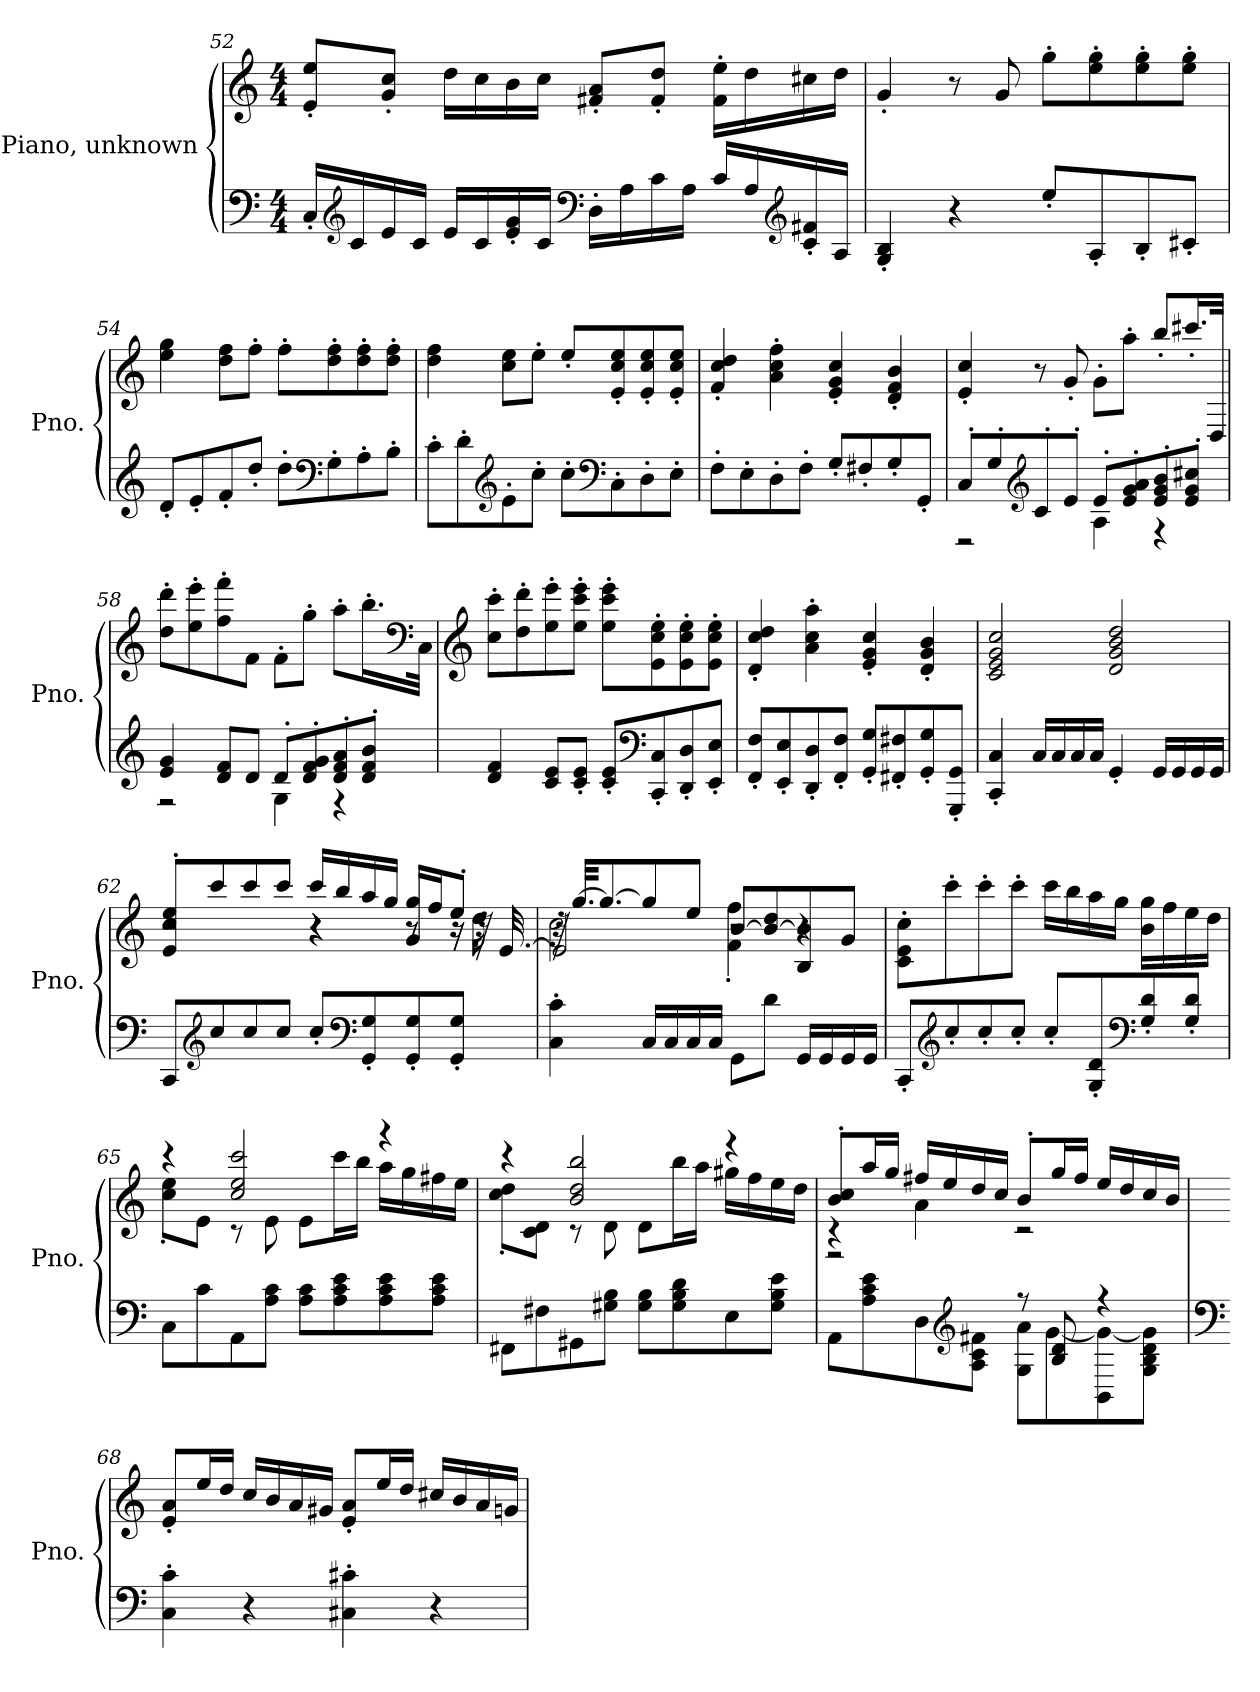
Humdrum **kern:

**kern	**kern
*part1	*part1
*staff2	*staff1
*I"Piano, unknown	*
*I'Pno.	*
!!LO:LB:g=z
*clefF4	*clefG2
*k[]	*k[]
*M4/4	*M4/4
=52	=52
16C'/LL	8e/' 8ee/'L
*clefG2	*
16c/	.
16e/	8g/' 8cc/'J
16c/JJ	.
16e/LL	16dd\LL
16c/	16cc\
16e/' 16g/'	16b\
16c/JJ	16cc\JJ
*clefF4	*
16D'\LL	8f#X/' 8a/'L
16A\	.
16c\	8f#/' 8dd/'J
16A\JJ	.
16c/LL	16f#\' 16ee\'LL
16A/	16dd\
*clefG2	*
16c/' 16f#X/'	16cc#X\
16A/JJ	16dd\JJ
=53	=53
4G/' 4B/'	4g'/
4r	8r
.	8g/
8ee'/L	8gg'\L
8A'/	8ee\' 8gg\'
8B'/	8ee\' 8gg\'
8c#X'/J	8ee\' 8gg\'J
=54	=54
8d'/L	4ee\ 4gg\
8e'/	.
8f'/	8dd\ 8ff\L
8dd'/J	8ff'\J
8dd'\L	8ff'\L
*clefF4	*
8G'\	8dd\' 8ff\'
8A'\	8dd\' 8ff\'
8B'\J	8dd\' 8ff\'J
!!LO:LB:g=z
=55	=55
8c'\L	4dd\ 4ff\
8d'\	.
*clefG2	*
8e'\	8cc\ 8ee\L
8cc'\J	8ee'\J
8cc'\L	8ee'/L
*clefF4	*
8C'\	8e/' 8cc/' 8ee/'
8D'\	8e/' 8cc/' 8ee/'
8E'\J	8e/' 8cc/' 8ee/'J
=56	=56
8F'\L	4f/' 4cc/' 4dd/'
8E'\	.
8D'\	4a\' 4cc\' 4ff\'
8F'\J	.
8G'/L	4e/' 4g/' 4cc/'
8F#X'/	.
8G'/	4d/' 4f/' 4b/'
8GG'/J	.
=57	=57
*^	*
8C'/L	2r	4e/' 4cc/'
8G'/	.	.
*clefG2	*	*
8c'/	.	8r
8e'/J	.	8g'/
8e'/L	4A\	8g'\L
8e/' 8g/' 8a/'	.	8aa'\J
8e/' 8g/' 8b/'	4r	8bb'/L
8e/' 8g/' 8cc#X/'J	.	16.ccc#X'/L
.	.	32D/JJk
!!LO:LB:g=z
=58	=58	=58
4e/ 4g/	2r	8dd\' 8ddd\'L
.	.	8ee\' 8eee\'
8d/ 8f/L	.	8ff\' 8fff\'
8d/J	.	8f\J
8d'/L	4G\	8f'\L
8d/' 8f/' 8g/'	.	8gg'\J
8d/' 8f/' 8a/'	4r	8aa'\L
8d/' 8f/' 8b/'J	.	16.bb'\L
*	*	*clefF4
.	.	32C\JJk
*v	*v	*
=59	=59
*	*clefG2
4d/ 4f/	8cc\' 8ccc\'L
.	8dd\' 8ddd\'
8c/ 8e/L	8ee\' 8eee\'
8c/' 8e/'J	8ee\' 8ccc\' 8eee\'J
8c/' 8e/'L	8ee\' 8ccc\' 8eee\'L
*clefF4	*
8CC/' 8C/'	8e\' 8cc\' 8ee\'
8DD/' 8D/'	8e\' 8cc\' 8ee\'
8EE/' 8E/'J	8e\' 8cc\' 8ee\'J
=60	=60
8FF/' 8F/'L	4d/' 4cc/' 4dd/'
8EE/' 8E/'	.
8DD/' 8D/'	4a\' 4cc\' 4aa\'
8FF/' 8F/'J	.
8GG/' 8G/'L	4e/' 4g/' 4cc/'
8FF#X/' 8F#X/'	.
8GG/' 8G/'	4d/' 4g/' 4b/'
8GGG/' 8GG/'J	.
!!LO:PB:g=z
=61	=61
4CC/' 4C/'	2c/ 2e/ 2g/ 2cc/
16C/LL	.
16C/	.
16C/	.
16C/JJ	.
4GG'/	2d/ 2g/ 2b/ 2dd/
16GG/LL	.
16GG/	.
16GG/	.
16GG/JJ	.
=62	=62
*	*^
*	*	*^
8CC/L	8e/' 8cc/' 8ee/'L	2r	2r
*clefG2	*	*	*
8cc/	8ccc/	.	.
8cc/	8ccc/	.	.
8cc/J	8ccc/J	.	.
8cc'/L	16ccc/LL	4r	4r
.	16bb/	.	.
*clefF4	*	*	*
8GG/' 8G/'	16aa/	.	.
.	16gg/JJ	.	.
8GG/' 8G/'	16g/ 16gg/LL	8r	8r
.	16ff/J	.	.
8GG/' 8G/'J	8ee'/J	16r	16r
.	.	16dd\	64r
.	.	.	[32.e/
=63	=63	=63	=63
4C\' 4c\'	64r	2cc\	2e/]
.	[32.gg/KKL	.	.
.	8.gg/_	.	.
16C/LL	8gg/]	.	.
16C/	.	.	.
16C/	8ee/J	.	.
16C/JJ	.	.	.
8GG\L	[8b/L	4f\' 4ff\'	2r
8d\J	8b/_ 8dd/	.	.
16GG/LL	8B/ 8b/]	4r	.
16GG/	.	.	.
16GG/	8g/J	.	.
16GG/JJ	.	.	.
*	*v	*v	*v
!!LO:LB:g=z
=64	=64
8CC'/L	8c\' 8e\' 8cc\'L
*clefG2	*
8cc'/	8ccc'\
8cc'/	8ccc'\
8cc'/J	8ccc'\J
8cc'/L	16ccc\LL
.	16bb\
8G/' 8d/'	16aa\
.	16gg\JJ
*clefF4	*
8G/' 8d/'	16b\ 16gg\LL
.	16ff\
8G/' 8d/'J	16ee\
.	16dd\JJ
=65	=65
*	*^
8C\L	4r	8cc\' 8ee\'L
8c\	.	8e\J
8AA\	2cc/ 2ee/ 2ccc/	8r
8A\ 8c\J	.	8e\
8A\ 8c\L	.	8e\L
8A\ 8c\ 8e\	.	16ccc\L
.	.	16bb\JJ
8A\ 8c\ 8e\	4r	16aa\LL
.	.	16gg\
8A\ 8c\ 8e\J	.	16ff#X\
.	.	16ee\JJ
=66	=66	=66
8FF#X\L	4r	8cc\' 8dd\'L
8F#X\	.	8c\ 8d\J
8GG#X\	2b/ 2dd/ 2bb/	8r
8G#X\ 8B\J	.	8d\
8G#\ 8B\L	.	8d\L
8G#\ 8B\ 8d\	.	16bb\L
.	.	16aa\JJ
8E\	4r	16gg#X\LL
.	.	16ff\
8G#\ 8B\ 8e\J	.	16ee\
.	.	16dd\JJ
!!LO:LB:g=z	!!
=67	=67	=67
*^	*	*
2r	8AA\L	8b/' 8cc/'L	4r
.	8A\ 8c\ 8e\	16aa/L	.
.	.	16gg/JJ	.
.	8D\	16ff#X/LL	4a\
.	.	16ee/	.
*clefG2	*	*	*
.	8A\ 8c\ 8f#X\J	16dd/	.
.	.	16cc/JJ	.
8r	8G\ 8a\L	8b'/L	2r
8B/ 8d/	[8g\	16gg/L	.
.	.	16ff#/JJ	.
4r	8BB\ 8g\_	16ee/LL	.
.	.	16dd/	.
.	8G\ 8B\ 8d\ 8g\]J	16cc/	.
.	.	16b/JJ	.
*v	*v	*	*
*	*v	*v
=68	=68
*clefF4	*
4C\' 4c\'	8e/' 8a/'L
.	16ee/L
.	16dd/JJ
4r	16cc/LL
.	16b/
.	16a/
.	16g#X/JJ
4C#X\' 4c#X\'	8e/' 8a/'L
.	16ee/L
.	16dd/JJ
4r	16cc#X/LL
.	16b/
.	16a/
.	16gn/JJ
=	=
*-	*-
